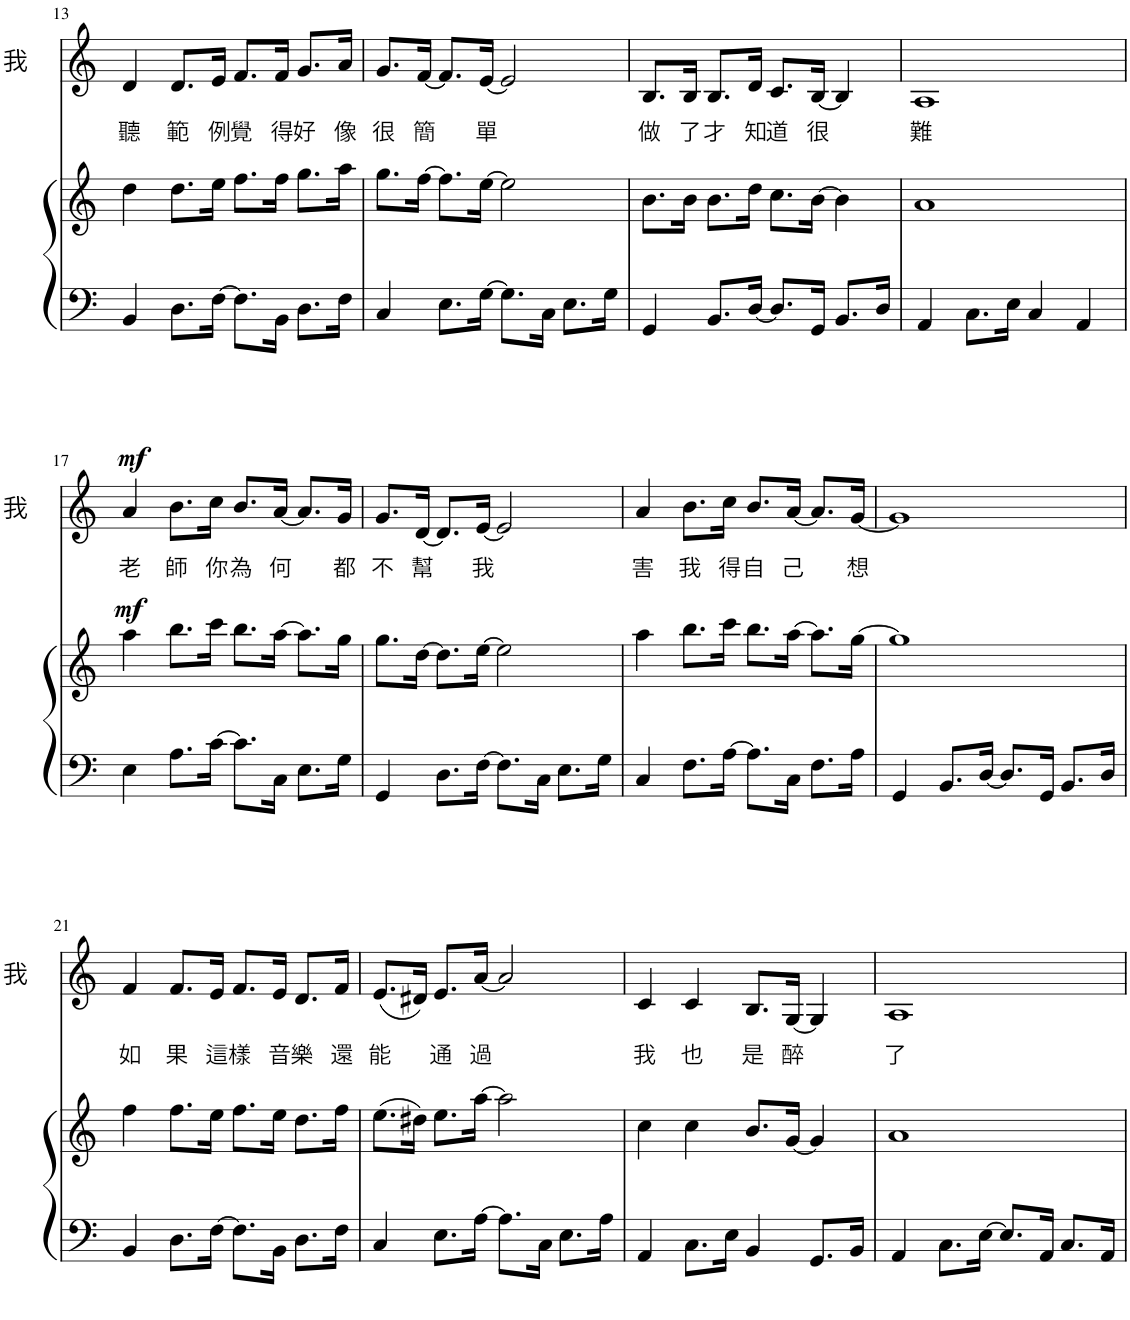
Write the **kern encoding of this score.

**kern	**kern	**dynam	**kern	**text	**dynam
*part2	*part2	*part2	*part1	*part1	*part1
*staff3	*staff2	*staff2/3	*staff1	*staff1	*staff1
*I"鋼琴	*	*	*I"可憐的我	*	*
!!LO:PB:g=z
*clefF4	*clefG2	*	*clefG2	*	*
*k[]	*k[]	*	*k[]	*	*
*M4/4	*M4/4	*	*M4/4	*	*
=13	=13	=13	=13	=13	=13
!	!	!	!	!LO:LY:b	!
4BB/	4dd\	.	4d/	聽	.
!	!	!	!	!LO:LY:b	!
8.D\L	8.dd\L	.	8.d/L	範	.
!	!	!	!	!LO:LY:b	!
[16F\Jk	16ee\Jk	.	16e/Jk	例	.
!	!	!	!	!LO:LY:b	!
8.F\L]	8.ff\L	.	8.f/L	覺	.
!	!	!	!	!LO:LY:b	!
16BB\Jk	16ff\Jk	.	16f/Jk	得	.
!	!	!	!	!LO:LY:b	!
8.D\L	8.gg\L	.	8.g/L	好	.
!	!	!	!	!LO:LY:b	!
16F\Jk	16aa\Jk	.	16a/Jk	像	.
=14	=14	=14	=14	=14	=14
!	!	!	!	!LO:LY:b	!
4C/	8.gg\L	.	8.g/L	很	.
!	!	!	!	!LO:LY:b	!
.	[16ff\Jk	.	[16f/Jk	簡	.
8.E\L	8.ff\L]	.	8.f/L]	.	.
!	!	!	!	!LO:LY:b	!
[16G\Jk	[16ee\Jk	.	[16e/Jk	單	.
8.G\L]	2ee\]	.	2e/]	.	.
16C\Jk	.	.	.	.	.
8.E\L	.	.	.	.	.
16G\Jk	.	.	.	.	.
=15	=15	=15	=15	=15	=15
!	!	!	!	!LO:LY:b	!
4GG/	8.b\L	.	8.B/L	做	.
!	!	!	!	!LO:LY:b	!
.	16b\Jk	.	16B/Jk	了	.
!	!	!	!	!LO:LY:b	!
8.BB/L	8.b\L	.	8.B/L	才	.
!	!	!	!	!LO:LY:b	!
[16D/Jk	16dd\Jk	.	16d/Jk	知	.
!	!	!	!	!LO:LY:b	!
8.D/L]	8.cc\L	.	8.c/L	道	.
!	!	!	!	!LO:LY:b	!
16GG/Jk	[16b\Jk	.	[16B/Jk	很	.
8.BB/L	4b\]	.	4B/]	.	.
16D/Jk	.	.	.	.	.
=16	=16	=16	=16	=16	=16
!	!	!	!	!LO:LY:b	!
4AA/	1a	.	1A	難	.
8.C\L	.	.	.	.	.
16E\Jk	.	.	.	.	.
4C/	.	.	.	.	.
4AA/	.	.	.	.	.
!!LO:LB:g=z
=17	=17	=17	=17	=17	=17
!	!	!LO:DY:a	!	!LO:LY:b	!LO:DY:a
4E\	4aa\	mf	4a/	老	mf
!	!	!	!	!LO:LY:b	!
8.A\L	8.bb\L	.	8.b\L	師	.
!	!	!	!	!LO:LY:b	!
[16c\Jk	16ccc\Jk	.	16cc\Jk	你	.
!	!	!	!	!LO:LY:b	!
8.c\L]	8.bb\L	.	8.b/L	為	.
!	!	!	!	!LO:LY:b	!
16C\Jk	[16aa\Jk	.	[16a/Jk	何	.
8.E\L	8.aa\L]	.	8.a/L]	.	.
!	!	!	!	!LO:LY:b	!
16G\Jk	16gg\Jk	.	16g/Jk	都	.
=18	=18	=18	=18	=18	=18
!	!	!	!	!LO:LY:b	!
4GG/	8.gg\L	.	8.g/L	不	.
!	!	!	!	!LO:LY:b	!
.	[16dd\Jk	.	[16d/Jk	幫	.
8.D\L	8.dd\L]	.	8.d/L]	.	.
!	!	!	!	!LO:LY:b	!
[16F\Jk	[16ee\Jk	.	[16e/Jk	我	.
8.F\L]	2ee\]	.	2e/]	.	.
16C\Jk	.	.	.	.	.
8.E\L	.	.	.	.	.
16G\Jk	.	.	.	.	.
=19	=19	=19	=19	=19	=19
!	!	!	!	!LO:LY:b	!
4C/	4aa\	.	4a/	害	.
!	!	!	!	!LO:LY:b	!
8.F\L	8.bb\L	.	8.b\L	我	.
!	!	!	!	!LO:LY:b	!
[16A\Jk	16ccc\Jk	.	16cc\Jk	得	.
!	!	!	!	!LO:LY:b	!
8.A\L]	8.bb\L	.	8.b/L	自	.
!	!	!	!	!LO:LY:b	!
16C\Jk	[16aa\Jk	.	[16a/Jk	己	.
8.F\L	8.aa\L]	.	8.a/L]	.	.
!	!	!	!	!LO:LY:b	!
16A\Jk	[16gg\Jk	.	[16g/Jk	想	.
=20	=20	=20	=20	=20	=20
4GG/	1gg]	.	1g]	.	.
8.BB/L	.	.	.	.	.
[16D/Jk	.	.	.	.	.
8.D/L]	.	.	.	.	.
16GG/Jk	.	.	.	.	.
8.BB/L	.	.	.	.	.
16D/Jk	.	.	.	.	.
!!LO:LB:g=z
=21	=21	=21	=21	=21	=21
!	!	!	!	!LO:LY:b	!
4BB/	4ff\	.	4f/	如	.
!	!	!	!	!LO:LY:b	!
8.D\L	8.ff\L	.	8.f/L	果	.
!	!	!	!	!LO:LY:b	!
[16F\Jk	16ee\Jk	.	16e/Jk	這	.
!	!	!	!	!LO:LY:b	!
8.F\L]	8.ff\L	.	8.f/L	樣	.
!	!	!	!	!LO:LY:b	!
16BB\Jk	16ee\Jk	.	16e/Jk	音	.
!	!	!	!	!LO:LY:b	!
8.D\L	8.dd\L	.	8.d/L	樂	.
!	!	!	!	!LO:LY:b	!
16F\Jk	16ff\Jk	.	16f/Jk	還	.
=22	=22	=22	=22	=22	=22
!	!	!	!	!LO:LY:b	!
4C/	(8.ee\L	.	(8.e/L	能	.
.	16dd#X\Jk)	.	16d#X/Jk)	.	.
!	!	!	!	!LO:LY:b	!
8.E\L	8.ee\L	.	8.e/L	通	.
!	!	!	!	!LO:LY:b	!
[16A\Jk	[16aa\Jk	.	[16a/Jk	過	.
8.A\L]	2aa\]	.	2a/]	.	.
16C\Jk	.	.	.	.	.
8.E\L	.	.	.	.	.
16A\Jk	.	.	.	.	.
=23	=23	=23	=23	=23	=23
!	!	!	!	!LO:LY:b	!
4AA/	4cc\	.	4c/	我	.
!	!	!	!	!LO:LY:b	!
8.C\L	4cc\	.	4c/	也	.
16E\Jk	.	.	.	.	.
!	!	!	!	!LO:LY:b	!
4BB/	8.b/L	.	8.B/L	是	.
!	!	!	!	!LO:LY:b	!
.	[16g/Jk	.	[16G/Jk	醉	.
8.GG/L	4g/]	.	4G/]	.	.
16BB/Jk	.	.	.	.	.
=24	=24	=24	=24	=24	=24
!	!	!	!	!LO:LY:b	!
4AA/	1a	.	1A	了	.
8.C\L	.	.	.	.	.
[16E\Jk	.	.	.	.	.
8.E/L]	.	.	.	.	.
16AA/Jk	.	.	.	.	.
8.C/L	.	.	.	.	.
16AA/Jk	.	.	.	.	.
=	=	=	=	=	=
*-	*-	*-	*-	*-	*-
